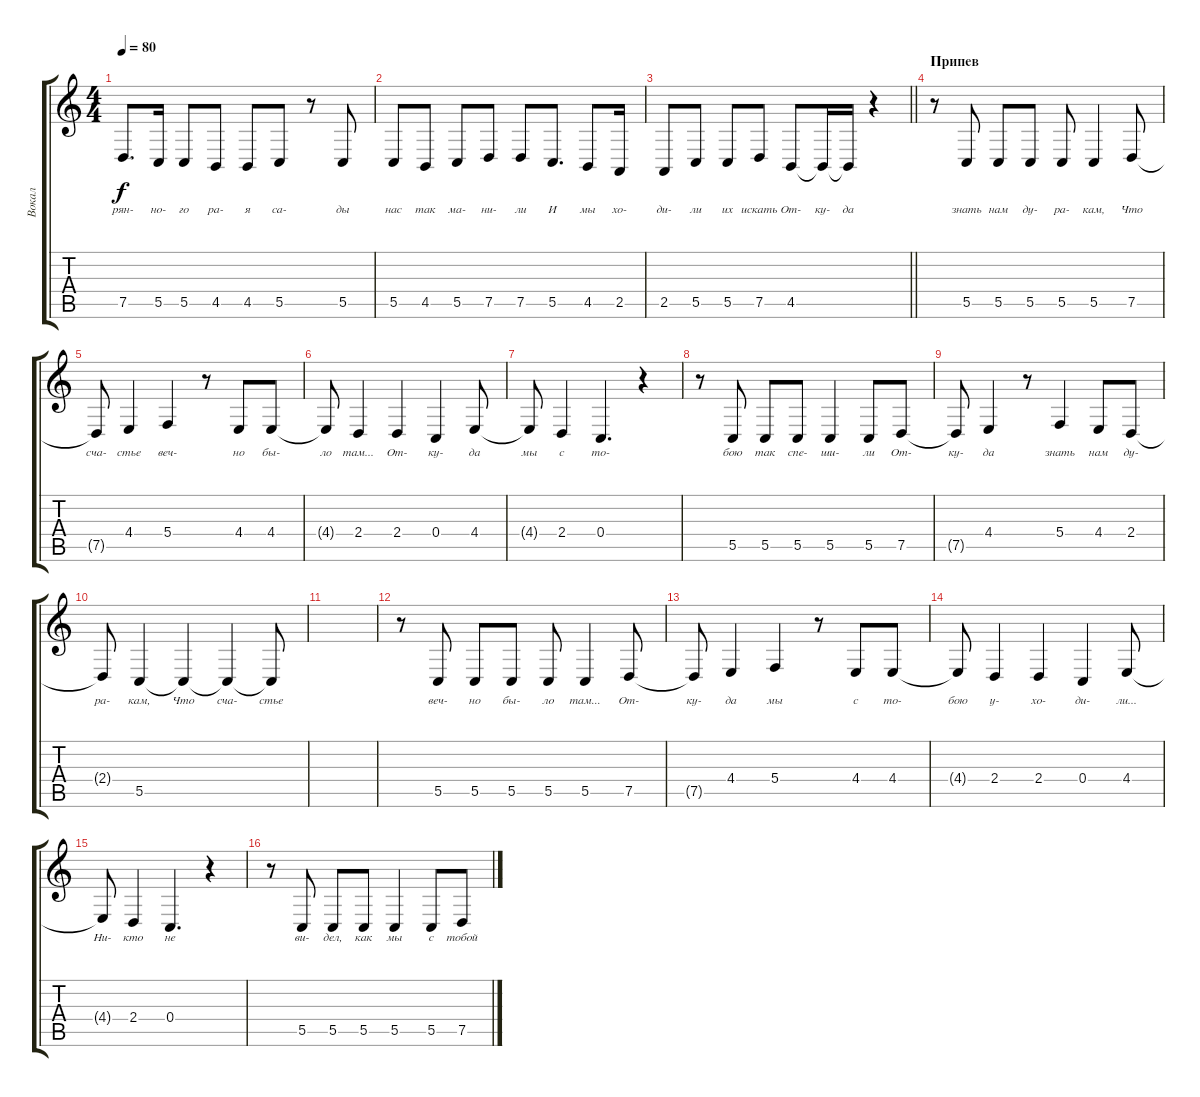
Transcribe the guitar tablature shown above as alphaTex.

\track ("Вокал" "Вокал") {instrument violin}
\staff {score tabs}
\tuning (D4 A3 F3 C3 G2 D2) {hide}
\ts (4 4)
\tempo 80
\clef g2
\ks c
7.5.8{d lyrics (0 "рян-") lyrics (1 "") lyrics (2 "") lyrics (3 "") lyrics (4 "") dy f} 5.5.16{lyrics (0 "но-") lyrics (1 "") lyrics (2 "") lyrics (3 "") lyrics (4 "")} 5.5.8{lyrics (0 "го") lyrics (1 "") lyrics (2 "") lyrics (3 "") lyrics (4 "")} 4.5.8{lyrics (0 "ра-") lyrics (1 "") lyrics (2 "") lyrics (3 "") lyrics (4 "")} 4.5.8{lyrics (0 "я") lyrics (1 "") lyrics (2 "") lyrics (3 "") lyrics (4 "")} 5.5.8{lyrics (0 "са-") lyrics (1 "") lyrics (2 "") lyrics (3 "") lyrics (4 "")} r.8 5.5.8{lyrics (0 "ды") lyrics (1 "") lyrics (2 "") lyrics (3 "") lyrics (4 "")} |
5.5.8{lyrics (0 "нас") lyrics (1 "") lyrics (2 "") lyrics (3 "") lyrics (4 "")} 4.5.8{lyrics (0 "так") lyrics (1 "") lyrics (2 "") lyrics (3 "") lyrics (4 "")} 5.5.8{lyrics (0 "ма-") lyrics (1 "") lyrics (2 "") lyrics (3 "") lyrics (4 "")} 7.5.8{lyrics (0 "ни-") lyrics (1 "") lyrics (2 "") lyrics (3 "") lyrics (4 "")} 7.5.8{lyrics (0 "ли") lyrics (1 "") lyrics (2 "") lyrics (3 "") lyrics (4 "")} 5.5.8{d lyrics (0 "И") lyrics (1 "") lyrics (2 "") lyrics (3 "") lyrics (4 "")} 4.5.8{lyrics (0 "мы") lyrics (1 "") lyrics (2 "") lyrics (3 "") lyrics (4 "")} 2.5.16{lyrics (0 "хо-") lyrics (1 "") lyrics (2 "") lyrics (3 "") lyrics (4 "")} |
\barLineRight lightlight
2.5.8{lyrics (0 "ди-") lyrics (1 "") lyrics (2 "") lyrics (3 "") lyrics (4 "")} 5.5.8{lyrics (0 "ли") lyrics (1 "") lyrics (2 "") lyrics (3 "") lyrics (4 "")} 5.5.8{lyrics (0 "их") lyrics (1 "") lyrics (2 "") lyrics (3 "") lyrics (4 "")} 7.5.8{lyrics (0 "искать") lyrics (1 "") lyrics (2 "") lyrics (3 "") lyrics (4 "")} 4.5.8{lyrics (0 "От-") lyrics (1 "") lyrics (2 "") lyrics (3 "") lyrics (4 "")} 4.5{t}.16{lyrics (0 "ку-") lyrics (1 "") lyrics (2 "") lyrics (3 "") lyrics (4 "")} 4.5{t}.16{lyrics (0 "да") lyrics (1 "") lyrics (2 "") lyrics (3 "") lyrics (4 "")} r.4 |
\section ("" "Припев")
r.8 5.5.8{lyrics (0 "знать") lyrics (1 "") lyrics (2 "") lyrics (3 "") lyrics (4 "")} 5.5.8{lyrics (0 "нам") lyrics (1 "") lyrics (2 "") lyrics (3 "") lyrics (4 "")} 5.5.8{lyrics (0 "ду-") lyrics (1 "") lyrics (2 "") lyrics (3 "") lyrics (4 "")} 5.5.8{lyrics (0 "ра-") lyrics (1 "") lyrics (2 "") lyrics (3 "") lyrics (4 "")} 5.5.4{lyrics (0 "кам,") lyrics (1 "") lyrics (2 "") lyrics (3 "") lyrics (4 "")} 7.5.8{lyrics (0 "Что") lyrics (1 "") lyrics (2 "") lyrics (3 "") lyrics (4 "")} |
7.5{t}.8{lyrics (0 "сча-") lyrics (1 "") lyrics (2 "") lyrics (3 "") lyrics (4 "")} 4.4.4{lyrics (0 "стье") lyrics (1 "") lyrics (2 "") lyrics (3 "") lyrics (4 "")} 5.4.4{lyrics (0 "веч-") lyrics (1 "") lyrics (2 "") lyrics (3 "") lyrics (4 "")} r.8 4.4.8{lyrics (0 "но") lyrics (1 "") lyrics (2 "") lyrics (3 "") lyrics (4 "")} 4.4.8{lyrics (0 "бы-") lyrics (1 "") lyrics (2 "") lyrics (3 "") lyrics (4 "")} |
4.4{t}.8{lyrics (0 "ло") lyrics (1 "") lyrics (2 "") lyrics (3 "") lyrics (4 "")} 2.4.4{lyrics (0 "там...") lyrics (1 "") lyrics (2 "") lyrics (3 "") lyrics (4 "")} 2.4.4{lyrics (0 "От-") lyrics (1 "") lyrics (2 "") lyrics (3 "") lyrics (4 "")} 0.4.4{lyrics (0 "ку-") lyrics (1 "") lyrics (2 "") lyrics (3 "") lyrics (4 "")} 4.4.8{lyrics (0 "да") lyrics (1 "") lyrics (2 "") lyrics (3 "") lyrics (4 "")} |
4.4{t}.8{lyrics (0 "мы") lyrics (1 "") lyrics (2 "") lyrics (3 "") lyrics (4 "")} 2.4.4{lyrics (0 "с") lyrics (1 "") lyrics (2 "") lyrics (3 "") lyrics (4 "")} 0.4.4{d lyrics (0 "то-") lyrics (1 "") lyrics (2 "") lyrics (3 "") lyrics (4 "")} r.4 |
r.8 5.5.8{lyrics (0 "бою") lyrics (1 "") lyrics (2 "") lyrics (3 "") lyrics (4 "")} 5.5.8{lyrics (0 "так") lyrics (1 "") lyrics (2 "") lyrics (3 "") lyrics (4 "")} 5.5.8{lyrics (0 "спе-") lyrics (1 "") lyrics (2 "") lyrics (3 "") lyrics (4 "")} 5.5.4{lyrics (0 "ши-") lyrics (1 "") lyrics (2 "") lyrics (3 "") lyrics (4 "")} 5.5.8{lyrics (0 "ли") lyrics (1 "") lyrics (2 "") lyrics (3 "") lyrics (4 "")} 7.5.8{lyrics (0 "От-") lyrics (1 "") lyrics (2 "") lyrics (3 "") lyrics (4 "")} |
7.5{t}.8{lyrics (0 "ку-") lyrics (1 "") lyrics (2 "") lyrics (3 "") lyrics (4 "")} 4.4.4{lyrics (0 "да") lyrics (1 "") lyrics (2 "") lyrics (3 "") lyrics (4 "")} r.8 5.4.4{lyrics (0 "знать") lyrics (1 "") lyrics (2 "") lyrics (3 "") lyrics (4 "")} 4.4.8{lyrics (0 "нам") lyrics (1 "") lyrics (2 "") lyrics (3 "") lyrics (4 "")} 2.4.8{lyrics (0 "ду-") lyrics (1 "") lyrics (2 "") lyrics (3 "") lyrics (4 "")} |
2.4{t}.8{lyrics (0 "ра-") lyrics (1 "") lyrics (2 "") lyrics (3 "") lyrics (4 "")} 5.5.4{lyrics (0 "кам,") lyrics (1 "") lyrics (2 "") lyrics (3 "") lyrics (4 "")} 5.5{t}.4{lyrics (0 "Что") lyrics (1 "") lyrics (2 "") lyrics (3 "") lyrics (4 "")} 5.5{t}.4{lyrics (0 "сча-") lyrics (1 "") lyrics (2 "") lyrics (3 "") lyrics (4 "")} 5.5{t}.8{lyrics (0 "стье") lyrics (1 "") lyrics (2 "") lyrics (3 "") lyrics (4 "")} |
|
r.8 5.5.8{lyrics (0 "веч-") lyrics (1 "") lyrics (2 "") lyrics (3 "") lyrics (4 "")} 5.5.8{lyrics (0 "но") lyrics (1 "") lyrics (2 "") lyrics (3 "") lyrics (4 "")} 5.5.8{lyrics (0 "бы-") lyrics (1 "") lyrics (2 "") lyrics (3 "") lyrics (4 "")} 5.5.8{lyrics (0 "ло") lyrics (1 "") lyrics (2 "") lyrics (3 "") lyrics (4 "")} 5.5.4{lyrics (0 "там...") lyrics (1 "") lyrics (2 "") lyrics (3 "") lyrics (4 "")} 7.5.8{lyrics (0 "От-") lyrics (1 "") lyrics (2 "") lyrics (3 "") lyrics (4 "")} |
7.5{t}.8{lyrics (0 "ку-") lyrics (1 "") lyrics (2 "") lyrics (3 "") lyrics (4 "")} 4.4.4{lyrics (0 "да") lyrics (1 "") lyrics (2 "") lyrics (3 "") lyrics (4 "")} 5.4.4{lyrics (0 "мы") lyrics (1 "") lyrics (2 "") lyrics (3 "") lyrics (4 "")} r.8 4.4.8{lyrics (0 "с") lyrics (1 "") lyrics (2 "") lyrics (3 "") lyrics (4 "")} 4.4.8{lyrics (0 "то-") lyrics (1 "") lyrics (2 "") lyrics (3 "") lyrics (4 "")} |
4.4{t}.8{lyrics (0 "бою") lyrics (1 "") lyrics (2 "") lyrics (3 "") lyrics (4 "")} 2.4.4{lyrics (0 "у-") lyrics (1 "") lyrics (2 "") lyrics (3 "") lyrics (4 "")} 2.4.4{lyrics (0 "хо-") lyrics (1 "") lyrics (2 "") lyrics (3 "") lyrics (4 "")} 0.4.4{lyrics (0 "ди-") lyrics (1 "") lyrics (2 "") lyrics (3 "") lyrics (4 "")} 4.4.8{lyrics (0 "ли...") lyrics (1 "") lyrics (2 "") lyrics (3 "") lyrics (4 "")} |
4.4{t}.8{lyrics (0 "Ни-") lyrics (1 "") lyrics (2 "") lyrics (3 "") lyrics (4 "")} 2.4.4{lyrics (0 "кто") lyrics (1 "") lyrics (2 "") lyrics (3 "") lyrics (4 "")} 0.4.4{d lyrics (0 "не") lyrics (1 "") lyrics (2 "") lyrics (3 "") lyrics (4 "")} r.4 |
r.8 5.5.8{lyrics (0 "ви-") lyrics (1 "") lyrics (2 "") lyrics (3 "") lyrics (4 "")} 5.5.8{lyrics (0 "дел,") lyrics (1 "") lyrics (2 "") lyrics (3 "") lyrics (4 "")} 5.5.8{lyrics (0 "как") lyrics (1 "") lyrics (2 "") lyrics (3 "") lyrics (4 "")} 5.5.4{lyrics (0 "мы") lyrics (1 "") lyrics (2 "") lyrics (3 "") lyrics (4 "")} 5.5.8{lyrics (0 "с") lyrics (1 "") lyrics (2 "") lyrics (3 "") lyrics (4 "")} 7.5.8{lyrics (0 "тобой") lyrics (1 "") lyrics (2 "") lyrics (3 "") lyrics (4 "")}
